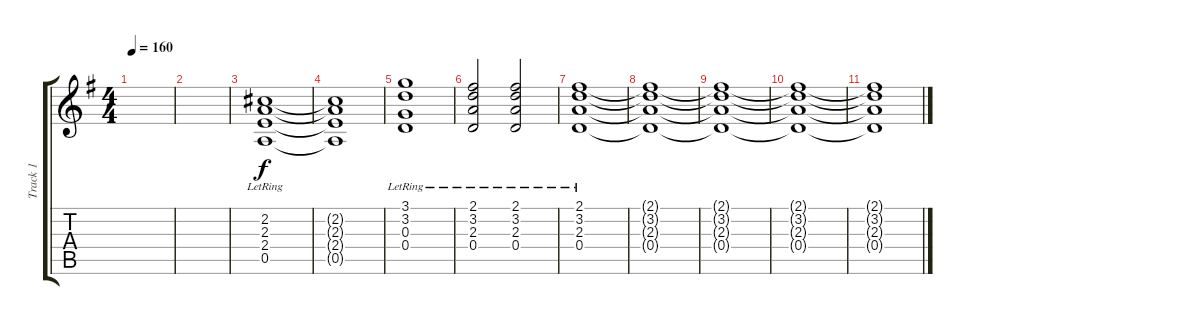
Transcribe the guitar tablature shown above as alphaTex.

\track ("Track 1" "Track 1") {instrument electricguitarclean}
\staff {score tabs}
\tuning (E4 B3 G3 D3 A2 D2) {hide}
\ts (4 4)
\tempo 160
\clef g2
\ks g
|
|
(2.2{lr} 2.3{lr} 2.4{lr} 0.5{lr}).1 |
(2.2{t} 2.3{t} 2.4{t} 0.5{t}).1 |
(3.1{lr} 3.2 0.3 0.4).1 |
(2.1{lr} 3.2{lr} 2.3{lr} 0.4{lr}).2 (2.1{lr} 3.2{lr} 2.3{lr} 0.4{lr}).2 |
(2.1 3.2 2.3 0.4{lr}).1 |
(2.1{t} 3.2{t} 2.3{t} 0.4{t}).1 |
(2.1{t} 3.2{t} 2.3{t} 0.4{t}).1 |
(2.1{t} 3.2{t} 2.3{t} 0.4{t}).1 |
(2.1{t} 3.2{t} 2.3{t} 0.4{t}).1
